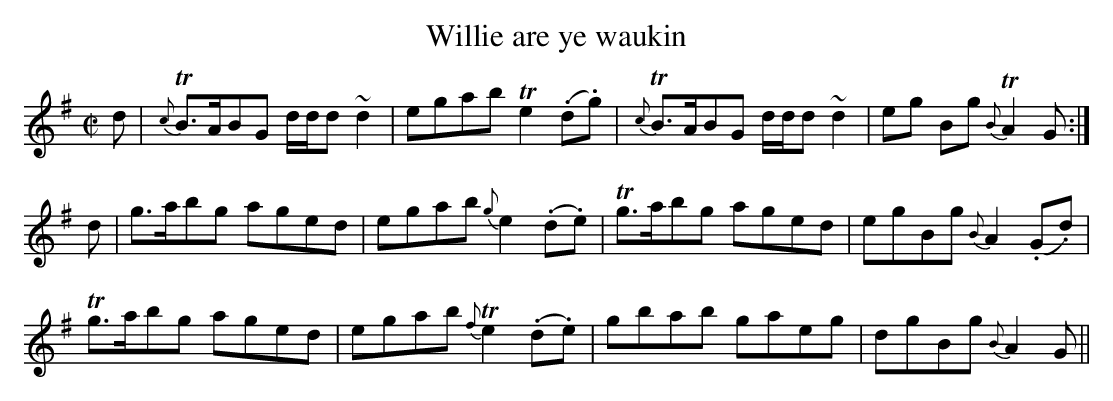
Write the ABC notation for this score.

X:1
T:Willie are ye waukin
M:C|
L:1/8
K:G
d|{c}TB>ABG d/d/d ~d2|egab Te2 (.d.g)|{c}TB>ABG d/d/d ~d2|eg Bg {B}TA2G:|
d|g>abg aged|egab {g}e2 (.d.e)|Tg>abg aged|egBg {B}A2 (.G.d)|
Tg>abg aged|egab {f}Te2 (.d.e)|gbab gaeg|dgBg {B}A2G||
